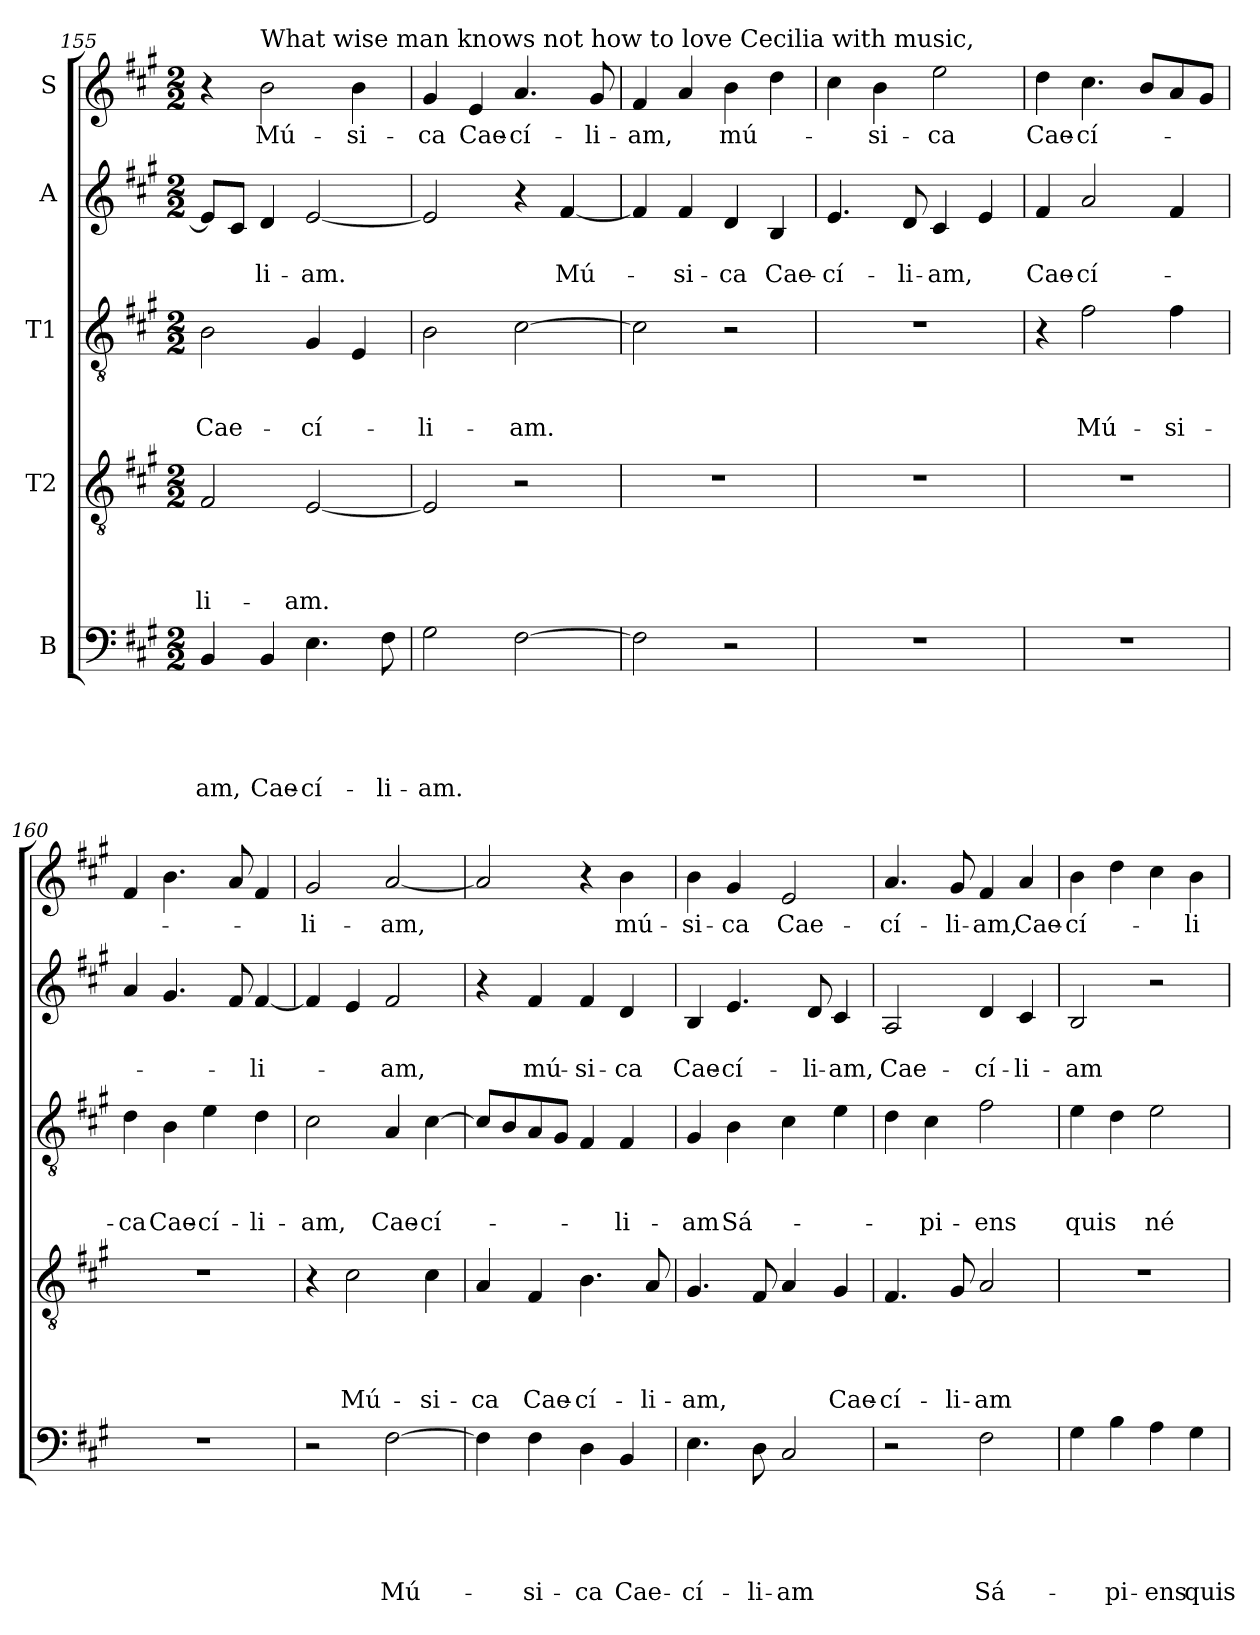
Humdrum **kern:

**kern	**text	**text	**text	**text	**text	**kern	**text	**text	**text	**text	**kern	**text	**text	**text	**kern	**text	**text	**kern	**text
*part5	*part5	*part5	*part5	*part5	*part5	*part4	*part4	*part4	*part4	*part4	*part3	*part3	*part3	*part3	*part2	*part2	*part2	*part1	*part1
*staff5	*staff5	*staff5	*staff5	*staff5	*staff5	*staff4	*staff4	*staff4	*staff4	*staff4	*staff3	*staff3	*staff3	*staff3	*staff2	*staff2	*staff2	*staff1	*staff1
*I"B	*	*	*	*	*	*I"T2	*	*	*	*	*I"T1	*	*	*	*I"A	*	*	*I"S	*
*clefF4	*	*	*	*	*	*clefGv2	*	*	*	*	*clefGv2	*	*	*	*clefG2	*	*	*clefG2	*
*k[f#c#g#]	*	*	*	*	*	*k[f#c#g#]	*	*	*	*	*k[f#c#g#]	*	*	*	*k[f#c#g#]	*	*	*k[f#c#g#]	*
*A:	*	*	*	*	*	*A:	*	*	*	*	*A:	*	*	*	*A:	*	*	*A:	*
*M2/2	*	*	*	*	*	*M2/2	*	*	*	*	*M2/2	*	*	*	*M2/2	*	*	*M2/2	*
=155	=155	=155	=155	=155	=155	=155	=155	=155	=155	=155	=155	=155	=155	=155	=155	=155	=155	=155	=155
!	!	!	!	!	!LO:LY:b	!	!	!	!	!LO:LY:b	!	!	!	!LO:LY:b	!	!	!	!	!
4BB/	.	.	.	.	-am,	2F#/	.	.	.	-li-	2B\	.	.	Cae-	8e/L]	.	.	4r	.
.	.	.	.	.	.	.	.	.	.	.	.	.	.	.	8c#/J	.	.	.	.
!	!	!	!	!	!	!	!	!	!	!	!	!	!	!	!	!	!	!LO:TX:a:t=What wise man knows not how to love Cecilia with music,	!
!	!	!	!	!	!LO:LY:b	!	!	!	!	!	!	!	!	!	!	!	!LO:LY:b	!	!LO:LY:b
4BB/	.	.	.	.	Cae-	.	.	.	.	.	.	.	.	.	4d/	.	-li-	2b\	Mú-
!	!	!	!	!	!LO:LY:b	!	!	!	!	!LO:LY:b	!	!	!	!LO:LY:b	!	!	!LO:LY:b	!	!
4.E\	.	.	.	.	-cí-	[2E/	.	.	.	-am.	4G#/	.	.	-cí-	[2e/	.	-am.	.	.
!	!	!	!	!	!	!	!	!	!	!	!	!	!	!	!	!	!	!	!LO:LY:b
.	.	.	.	.	.	.	.	.	.	.	4E/	.	.	.	.	.	.	4b\	-si-
!	!	!	!	!	!LO:LY:b	!	!	!	!	!	!	!	!	!	!	!	!	!	!
8F#\	.	.	.	.	-li-	.	.	.	.	.	.	.	.	.	.	.	.	.	.
=156	=156	=156	=156	=156	=156	=156	=156	=156	=156	=156	=156	=156	=156	=156	=156	=156	=156	=156	=156
!	!	!	!	!	!LO:LY:b	!	!	!	!	!	!	!	!	!LO:LY:b	!	!	!	!	!LO:LY:b
2G#\	.	.	.	.	-am.	2E/]	.	.	.	.	2B\	.	.	-li-	2e/]	.	.	4g#/	-ca
!	!	!	!	!	!	!	!	!	!	!	!	!	!	!	!	!	!	!	!LO:LY:b
.	.	.	.	.	.	.	.	.	.	.	.	.	.	.	.	.	.	4e/	Cae-
!	!	!	!	!	!	!	!	!	!	!	!	!	!	!LO:LY:b	!	!	!	!	!LO:LY:b
[2F#\	.	.	.	.	.	2r	.	.	.	.	[2c#\	.	.	-am.	4r	.	.	4.a/	-cí-
!	!	!	!	!	!	!	!	!	!	!	!	!	!	!	!	!	!LO:LY:b	!	!
.	.	.	.	.	.	.	.	.	.	.	.	.	.	.	[4f#/	.	Mú-	.	.
!	!	!	!	!	!	!	!	!	!	!	!	!	!	!	!	!	!	!	!LO:LY:b
.	.	.	.	.	.	.	.	.	.	.	.	.	.	.	.	.	.	8g#/	-li-
=157	=157	=157	=157	=157	=157	=157	=157	=157	=157	=157	=157	=157	=157	=157	=157	=157	=157	=157	=157
!	!	!	!	!	!	!	!	!	!	!	!	!	!	!	!	!	!	!	!LO:LY:b
2F#\]	.	.	.	.	.	1r	.	.	.	.	2c#\]	.	.	.	4f#/]	.	.	4f#/	-am,
!	!	!	!	!	!	!	!	!	!	!	!	!	!	!	!	!	!LO:LY:b	!	!
.	.	.	.	.	.	.	.	.	.	.	.	.	.	.	4f#/	.	-si-	4a/	.
!	!	!	!	!	!	!	!	!	!	!	!	!	!	!	!	!	!LO:LY:b	!	!LO:LY:b
2r	.	.	.	.	.	.	.	.	.	.	2r	.	.	.	4d/	.	-ca	4b\	mú-
!	!	!	!	!	!	!	!	!	!	!	!	!	!	!	!	!	!LO:LY:b	!	!
.	.	.	.	.	.	.	.	.	.	.	.	.	.	.	4B/	.	Cae-	4dd\	.
!!LO:PB:g=z
=158	=158	=158	=158	=158	=158	=158	=158	=158	=158	=158	=158	=158	=158	=158	=158	=158	=158	=158	=158
!	!	!	!	!	!	!	!	!	!	!	!	!	!	!	!	!	!LO:LY:b	!	!
1r	.	.	.	.	.	1r	.	.	.	.	1r	.	.	.	4.e/	.	-cí-	4cc#\	.
!	!	!	!	!	!	!	!	!	!	!	!	!	!	!	!	!	!	!	!LO:LY:b
.	.	.	.	.	.	.	.	.	.	.	.	.	.	.	.	.	.	4b\	-si-
!	!	!	!	!	!	!	!	!	!	!	!	!	!	!	!	!	!LO:LY:b	!	!
.	.	.	.	.	.	.	.	.	.	.	.	.	.	.	8d/	.	-li-	.	.
!	!	!	!	!	!	!	!	!	!	!	!	!	!	!	!	!	!LO:LY:b	!	!LO:LY:b
.	.	.	.	.	.	.	.	.	.	.	.	.	.	.	4c#/	.	-am,	2ee\	-ca
.	.	.	.	.	.	.	.	.	.	.	.	.	.	.	4e/	.	.	.	.
=159	=159	=159	=159	=159	=159	=159	=159	=159	=159	=159	=159	=159	=159	=159	=159	=159	=159	=159	=159
!	!	!	!	!	!	!	!	!	!	!	!	!	!	!	!	!	!LO:LY:b	!	!LO:LY:b
1r	.	.	.	.	.	1r	.	.	.	.	4r	.	.	.	4f#/	.	Cae-	4dd\	Cae-
!	!	!	!	!	!	!	!	!	!	!	!	!	!	!LO:LY:b	!	!	!LO:LY:b	!	!LO:LY:b
.	.	.	.	.	.	.	.	.	.	.	2f#\	.	.	Mú-	2a/	.	-cí-	4.cc#\	-cí-
.	.	.	.	.	.	.	.	.	.	.	.	.	.	.	.	.	.	8b/L	.
!	!	!	!	!	!	!	!	!	!	!	!	!	!	!LO:LY:b	!	!	!	!	!
.	.	.	.	.	.	.	.	.	.	.	4f#\	.	.	-si-	4f#/	.	.	8a/	.
.	.	.	.	.	.	.	.	.	.	.	.	.	.	.	.	.	.	8g#/J	.
=160	=160	=160	=160	=160	=160	=160	=160	=160	=160	=160	=160	=160	=160	=160	=160	=160	=160	=160	=160
!	!	!	!	!	!	!	!	!	!	!	!	!	!	!LO:LY:b	!	!	!	!	!
1r	.	.	.	.	.	1r	.	.	.	.	4d\	.	.	-ca	4a/	.	.	4f#/	.
!	!	!	!	!	!	!	!	!	!	!	!	!	!	!LO:LY:b	!	!	!	!	!
.	.	.	.	.	.	.	.	.	.	.	4B\	.	.	Cae-	4.g#/	.	.	4.b\	.
!	!	!	!	!	!	!	!	!	!	!	!	!	!	!LO:LY:b	!	!	!	!	!
.	.	.	.	.	.	.	.	.	.	.	4e\	.	.	-cí-	.	.	.	.	.
.	.	.	.	.	.	.	.	.	.	.	.	.	.	.	8f#/	.	.	8a/	.
!	!	!	!	!	!	!	!	!	!	!	!	!	!	!LO:LY:b	!	!	!LO:LY:b	!	!
.	.	.	.	.	.	.	.	.	.	.	4d\	.	.	-li-	[4f#/	.	-li-	4f#/	.
=161	=161	=161	=161	=161	=161	=161	=161	=161	=161	=161	=161	=161	=161	=161	=161	=161	=161	=161	=161
!	!	!	!	!	!	!	!	!	!	!	!	!	!	!LO:LY:b	!	!	!	!	!LO:LY:b
2r	.	.	.	.	.	4r	.	.	.	.	2c#\	.	.	-am,	4f#/]	.	.	2g#/	-li-
!	!	!	!	!	!	!	!	!	!	!LO:LY:b	!	!	!	!	!	!	!	!	!
.	.	.	.	.	.	2c#\	.	.	.	Mú-	.	.	.	.	4e/	.	.	.	.
!	!	!	!	!	!LO:LY:b	!	!	!	!	!	!	!	!	!LO:LY:b	!	!	!LO:LY:b	!	!LO:LY:b
[2F#\	.	.	.	.	Mú-	.	.	.	.	.	4A/	.	.	Cae-	2f#/	.	-am,	[2a/	-am,
!	!	!	!	!	!	!	!	!	!	!LO:LY:b	!	!	!	!LO:LY:b	!	!	!	!	!
.	.	.	.	.	.	4c#\	.	.	.	-si-	[4c#\	.	.	-cí-	.	.	.	.	.
=162	=162	=162	=162	=162	=162	=162	=162	=162	=162	=162	=162	=162	=162	=162	=162	=162	=162	=162	=162
!	!	!	!	!	!	!	!	!	!	!LO:LY:b	!	!	!	!	!	!	!	!	!
4F#\]	.	.	.	.	.	4A/	.	.	.	-ca	8c#/L]	.	.	.	4r	.	.	2a/]	.
.	.	.	.	.	.	.	.	.	.	.	8B/	.	.	.	.	.	.	.	.
!	!	!	!	!	!LO:LY:b	!	!	!	!	!LO:LY:b	!	!	!	!	!	!	!LO:LY:b	!	!
4F#\	.	.	.	.	-si-	4F#/	.	.	.	Cae-	8A/	.	.	.	4f#/	.	mú-	.	.
.	.	.	.	.	.	.	.	.	.	.	8G#/J	.	.	.	.	.	.	.	.
!	!	!	!	!	!LO:LY:b	!	!	!	!	!LO:LY:b	!	!	!	!	!	!	!LO:LY:b	!	!
4D\	.	.	.	.	-ca	4.B\	.	.	.	-cí-	4F#/	.	.	.	4f#/	.	-si-	4r	.
!	!	!	!	!	!LO:LY:b	!	!	!	!	!	!	!	!	!LO:LY:b	!	!	!LO:LY:b	!	!LO:LY:b
4BB/	.	.	.	.	Cae-	.	.	.	.	.	4F#/	.	.	-li-	4d/	.	-ca	4b\	mú-
!	!	!	!	!	!	!	!	!	!	!LO:LY:b	!	!	!	!	!	!	!	!	!
.	.	.	.	.	.	8A/	.	.	.	-li-	.	.	.	.	.	.	.	.	.
!!LO:LB:g=z
=163	=163	=163	=163	=163	=163	=163	=163	=163	=163	=163	=163	=163	=163	=163	=163	=163	=163	=163	=163
!	!	!	!	!	!LO:LY:b	!	!	!	!	!LO:LY:b	!	!	!	!LO:LY:b	!	!	!LO:LY:b	!	!LO:LY:b
4.E\	.	.	.	.	-cí-	4.G#/	.	.	.	-am,	4G#/	.	.	-am	4B/	.	Cae-	4b\	-si-
!	!	!	!	!	!	!	!	!	!	!	!	!	!	!LO:LY:b	!	!	!LO:LY:b	!	!LO:LY:b
.	.	.	.	.	.	.	.	.	.	.	4B\	.	.	Sá-	4.e/	.	-cí-	4g#/	-ca
!	!	!	!	!	!LO:LY:b	!	!	!	!	!	!	!	!	!	!	!	!	!	!
8D\	.	.	.	.	-li-	8F#/	.	.	.	.	.	.	.	.	.	.	.	.	.
!	!	!	!	!	!LO:LY:b	!	!	!	!	!	!	!	!	!	!	!	!	!	!LO:LY:b
2C#/	.	.	.	.	-am	4A/	.	.	.	.	4c#\	.	.	.	.	.	.	2e/	Cae-
!	!	!	!	!	!	!	!	!	!	!	!	!	!	!	!	!	!LO:LY:b	!	!
.	.	.	.	.	.	.	.	.	.	.	.	.	.	.	8d/	.	-li-	.	.
!	!	!	!	!	!	!	!	!	!	!LO:LY:b	!	!	!	!	!	!	!LO:LY:b	!	!
.	.	.	.	.	.	4G#/	.	.	.	Cae-	4e\	.	.	.	4c#/	.	-am,	.	.
=164	=164	=164	=164	=164	=164	=164	=164	=164	=164	=164	=164	=164	=164	=164	=164	=164	=164	=164	=164
!	!	!	!	!	!	!	!	!	!	!LO:LY:b	!	!	!	!	!	!	!LO:LY:b	!	!LO:LY:b
2r	.	.	.	.	.	4.F#/	.	.	.	-cí-	4d\	.	.	.	2A/	.	Cae-	4.a/	-cí-
!	!	!	!	!	!	!	!	!	!	!	!	!	!	!LO:LY:b	!	!	!	!	!
.	.	.	.	.	.	.	.	.	.	.	4c#\	.	.	-pi-	.	.	.	.	.
!	!	!	!	!	!	!	!	!	!	!LO:LY:b	!	!	!	!	!	!	!	!	!LO:LY:b
.	.	.	.	.	.	8G#/	.	.	.	-li-	.	.	.	.	.	.	.	8g#/	-li-
!	!	!	!	!	!LO:LY:b	!	!	!	!	!LO:LY:b	!	!	!	!LO:LY:b	!	!	!LO:LY:b	!	!LO:LY:b
2F#\	.	.	.	.	Sá-	2A/	.	.	.	-am	2f#\	.	.	-ens	4d/	.	-cí-	4f#/	-am,
!	!	!	!	!	!	!	!	!	!	!	!	!	!	!	!	!	!LO:LY:b	!	!LO:LY:b
.	.	.	.	.	.	.	.	.	.	.	.	.	.	.	4c#/	.	-li-	4a/	Cae-
=165	=165	=165	=165	=165	=165	=165	=165	=165	=165	=165	=165	=165	=165	=165	=165	=165	=165	=165	=165
!	!	!	!	!	!	!	!	!	!	!	!	!	!	!LO:LY:b	!	!	!LO:LY:b	!	!LO:LY:b
4G#\	.	.	.	.	.	1r	.	.	.	.	4e\	.	.	quis	2B/	.	-am	4b\	-cí-
!	!	!	!	!	!LO:LY:b	!	!	!	!	!	!	!	!	!	!	!	!	!	!
4B\	.	.	.	.	-pi-	.	.	.	.	.	4d\	.	.	.	.	.	.	4dd\	.
!	!	!	!	!	!LO:LY:b	!	!	!	!	!	!	!	!	!LO:LY:b	!	!	!	!	!
4A\	.	.	.	.	-ens	.	.	.	.	.	2e\	.	.	né-	2r	.	.	4cc#\	.
!	!	!	!	!	!LO:LY:b	!	!	!	!	!	!	!	!	!	!	!	!	!	!LO:LY:b
4G#\	.	.	.	.	quis	.	.	.	.	.	.	.	.	.	.	.	.	4b\	-li-
=	=	=	=	=	=	=	=	=	=	=	=	=	=	=	=	=	=	=	=
*-	*-	*-	*-	*-	*-	*-	*-	*-	*-	*-	*-	*-	*-	*-	*-	*-	*-	*-	*-
